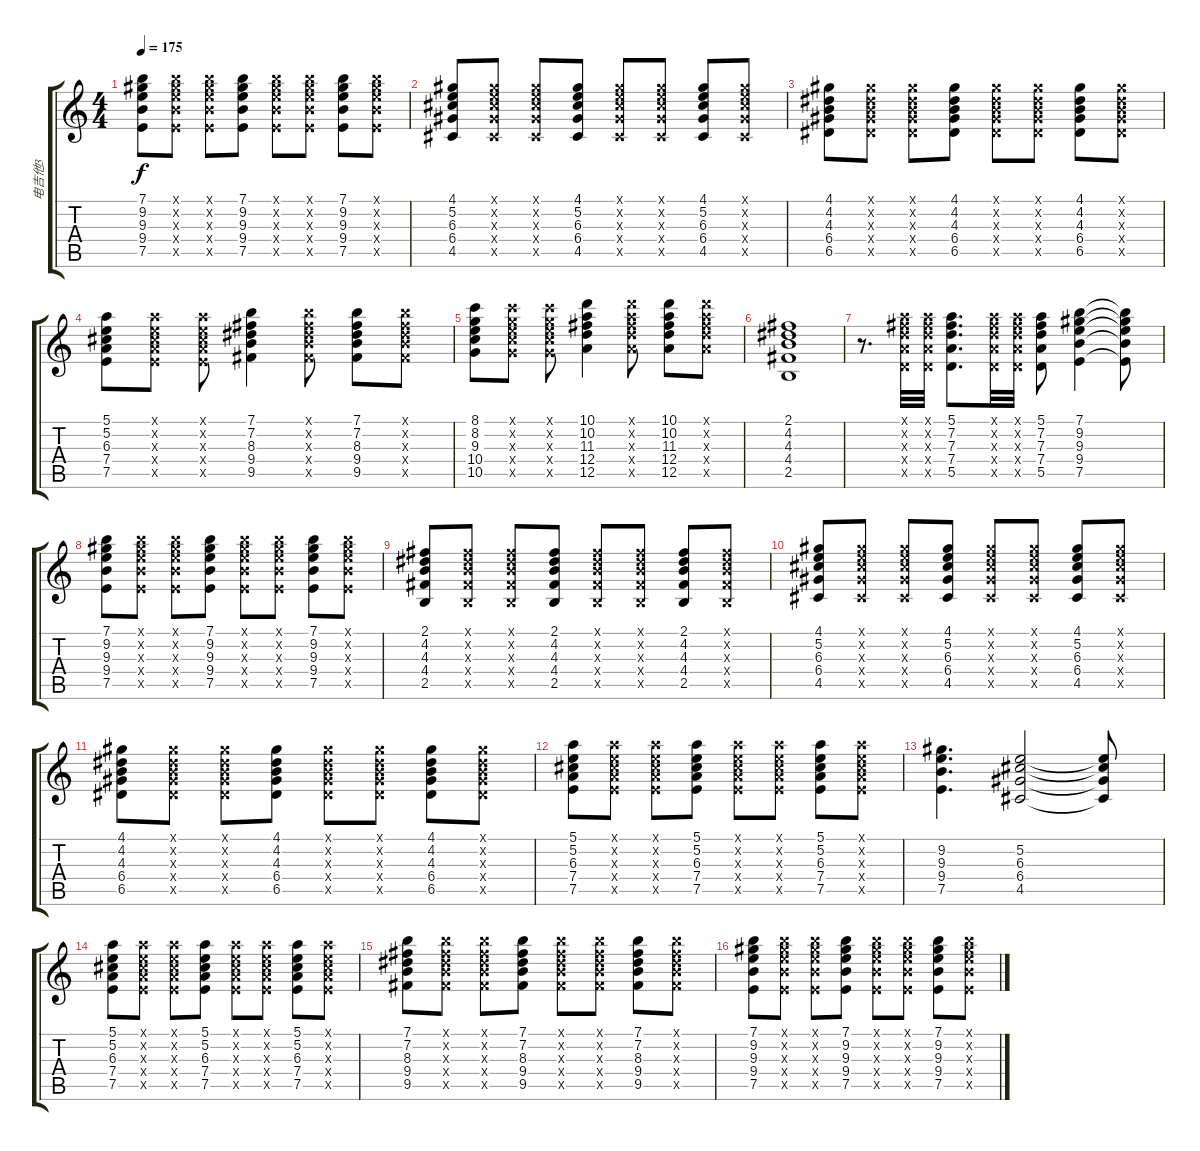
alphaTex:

\track ("电吉他3" "电吉他3") {instrument distortionguitar}
\staff {score tabs}
\tuning (E4 B3 G3 D3 A2 E2) {hide}
\ts (4 4)
\tempo 175
\clef g2
\ks c
(7.1 9.2 9.3 9.4 7.5).8{dy f} (7.1{x} 9.2{x} 9.3{x} 9.4{x} 7.5{x}).8 (7.1{x} 9.2{x} 9.3{x} 9.4{x} 7.5{x}).8 (7.1 9.2 9.3 9.4 7.5).8 (7.1{x} 9.2{x} 9.3{x} 9.4{x} 7.5{x}).8 (7.1{x} 9.2{x} 9.3{x} 9.4{x} 7.5{x}).8 (7.1 9.2 9.3 9.4 7.5).8 (7.1{x} 9.2{x} 9.3{x} 9.4{x} 7.5{x}).8 |
(4.1 5.2 6.3 6.4 4.5).8 (4.1{x} 5.2{x} 6.3{x} 6.4{x} 4.5{x}).8 (4.1{x} 5.2{x} 6.3{x} 6.4{x} 4.5{x}).8 (4.1 5.2 6.3 6.4 4.5).8 (4.1{x} 5.2{x} 6.3{x} 6.4{x} 4.5{x}).8 (4.1{x} 5.2{x} 6.3{x} 6.4{x} 4.5{x}).8 (4.1 5.2 6.3 6.4 4.5).8 (4.1{x} 5.2{x} 6.3{x} 6.4{x} 4.5{x}).8 |
(4.1 4.2 4.3 6.4 6.5).8 (4.1{x} 4.2{x} 4.3{x} 6.4{x} 6.5{x}).8 (4.1{x} 4.2{x} 4.3{x} 6.4{x} 6.5{x}).8 (4.1 4.2 4.3 6.4 6.5).8 (4.1{x} 4.2{x} 4.3{x} 6.4{x} 6.5{x}).8 (4.1{x} 4.2{x} 4.3{x} 6.4{x} 6.5{x}).8 (4.1 4.2 4.3 6.4 6.5).8 (4.1{x} 4.2{x} 4.3{x} 6.4{x} 6.5{x}).8 |
(5.1 5.2 6.3 7.4 7.5).8 (5.1{x} 5.2{x} 6.3{x} 7.4{x} 7.5{x}).8 (5.1{x} 5.2{x} 6.3{x} 7.4{x} 7.5{x}).8 (7.1 7.2 8.3 9.4 9.5).4 (7.1{x} 7.2{x} 8.3{x} 9.4{x} 9.5{x}).8 (7.1 7.2 8.3 9.4 9.5).8 (7.1{x} 7.2{x} 8.3{x} 9.4{x} 9.5{x}).8 |
(8.1 8.2 9.3 10.4 10.5).8 (8.1{x} 8.2{x} 9.3{x} 10.4{x} 10.5{x}).8 (8.1{x} 8.2{x} 9.3{x} 10.4{x} 10.5{x}).8 (10.1 10.2 11.3 12.4 12.5).4 (10.1{x} 10.2{x} 11.3{x} 12.4{x} 12.5{x}).8 (10.1 10.2 11.3 12.4 12.5).8 (10.1{x} 10.2{x} 11.3{x} 12.4{x} 12.5{x}).8 |
(2.1 4.2 4.3 4.4 2.5).1 |
r.8{d} (5.1{x} 7.2{x} 7.3{x} 7.4{x} 5.5{x}).32 (5.1{x} 7.2{x} 7.3{x} 7.4{x} 5.5{x}).32 (5.1 7.2 7.3 7.4 5.5).8{d} (5.1{x} 7.2{x} 7.3{x} 7.4{x} 5.5{x}).32 (5.1{x} 7.2{x} 7.3{x} 7.4{x} 5.5{x}).32 (5.1 7.2 7.3 7.4 5.5).8 (7.1 9.2 9.3 9.4 7.5).4 (7.1{t} 9.2{t} 9.3{t} 9.4{t} 7.5{t}).8 |
(7.1 9.2 9.3 9.4 7.5).8 (7.1{x} 9.2{x} 9.3{x} 9.4{x} 7.5{x}).8 (7.1{x} 9.2{x} 9.3{x} 9.4{x} 7.5{x}).8 (7.1 9.2 9.3 9.4 7.5).8 (7.1{x} 9.2{x} 9.3{x} 9.4{x} 7.5{x}).8 (7.1{x} 9.2{x} 9.3{x} 9.4{x} 7.5{x}).8 (7.1 9.2 9.3 9.4 7.5).8 (7.1{x} 9.2{x} 9.3{x} 9.4{x} 7.5{x}).8 |
(2.1 4.2 4.3 4.4 2.5).8 (2.1{x} 4.2{x} 4.3{x} 4.4{x} 2.5{x}).8 (2.1{x} 4.2{x} 4.3{x} 4.4{x} 2.5{x}).8 (2.1 4.2 4.3 4.4 2.5).8 (2.1{x} 4.2{x} 4.3{x} 4.4{x} 2.5{x}).8 (2.1{x} 4.2{x} 4.3{x} 4.4{x} 2.5{x}).8 (2.1 4.2 4.3 4.4 2.5).8 (2.1{x} 4.2{x} 4.3{x} 4.4{x} 2.5{x}).8 |
(4.1 5.2 6.3 6.4 4.5).8 (4.1{x} 5.2{x} 6.3{x} 6.4{x} 4.5{x}).8 (4.1{x} 5.2{x} 6.3{x} 6.4{x} 4.5{x}).8 (4.1 5.2 6.3 6.4 4.5).8 (4.1{x} 5.2{x} 6.3{x} 6.4{x} 4.5{x}).8 (4.1{x} 5.2{x} 6.3{x} 6.4{x} 4.5{x}).8 (4.1 5.2 6.3 6.4 4.5).8 (4.1{x} 5.2{x} 6.3{x} 6.4{x} 4.5{x}).8 |
(4.1 4.2 4.3 6.4 6.5).8 (4.1{x} 4.2{x} 4.3{x} 6.4{x} 6.5{x}).8 (4.1{x} 4.2{x} 4.3{x} 6.4{x} 6.5{x}).8 (4.1 4.2 4.3 6.4 6.5).8 (4.1{x} 4.2{x} 4.3{x} 6.4{x} 6.5{x}).8 (4.1{x} 4.2{x} 4.3{x} 6.4{x} 6.5{x}).8 (4.1 4.2 4.3 6.4 6.5).8 (4.1{x} 4.2{x} 4.3{x} 6.4{x} 6.5{x}).8 |
(5.1 5.2 6.3 7.4 7.5).8 (5.1{x} 5.2{x} 6.3{x} 7.4{x} 7.5{x}).8 (5.1{x} 5.2{x} 6.3{x} 7.4{x} 7.5{x}).8 (5.1 5.2 6.3 7.4 7.5).8 (5.1{x} 5.2{x} 6.3{x} 7.4{x} 7.5{x}).8 (5.1{x} 5.2{x} 6.3{x} 7.4{x} 7.5{x}).8 (5.1 5.2 6.3 7.4 7.5).8 (5.1{x} 5.2{x} 6.3{x} 7.4{x} 7.5{x}).8 |
(9.2 9.3 9.4 7.5).4{d} (5.2 6.3 6.4 4.5).2 (5.2{t} 6.3{t} 6.4{t} 4.5{t}).8 |
(5.1 5.2 6.3 7.4 7.5).8 (5.1{x} 5.2{x} 6.3{x} 7.4{x} 7.5{x}).8 (5.1{x} 5.2{x} 6.3{x} 7.4{x} 7.5{x}).8 (5.1 5.2 6.3 7.4 7.5).8 (5.1{x} 5.2{x} 6.3{x} 7.4{x} 7.5{x}).8 (5.1{x} 5.2{x} 6.3{x} 7.4{x} 7.5{x}).8 (5.1 5.2 6.3 7.4 7.5).8 (5.1{x} 5.2{x} 6.3{x} 7.4{x} 7.5{x}).8 |
(7.1 7.2 8.3 9.4 9.5).8 (7.1{x} 7.2{x} 8.3{x} 9.4{x} 9.5{x}).8 (7.1{x} 7.2{x} 8.3{x} 9.4{x} 9.5{x}).8 (7.1 7.2 8.3 9.4 9.5).8 (7.1{x} 7.2{x} 8.3{x} 9.4{x} 9.5{x}).8 (7.1{x} 7.2{x} 8.3{x} 9.4{x} 9.5{x}).8 (7.1 7.2 8.3 9.4 9.5).8 (7.1{x} 7.2{x} 8.3{x} 9.4{x} 9.5{x}).8 |
(7.1 9.2 9.3 9.4 7.5).8 (7.1{x} 9.2{x} 9.3{x} 9.4{x} 7.5{x}).8 (7.1{x} 9.2{x} 9.3{x} 9.4{x} 7.5{x}).8 (7.1 9.2 9.3 9.4 7.5).8 (7.1{x} 9.2{x} 9.3{x} 9.4{x} 7.5{x}).8 (7.1{x} 9.2{x} 9.3{x} 9.4{x} 7.5{x}).8 (7.1 9.2 9.3 9.4 7.5).8 (7.1{x} 9.2{x} 9.3{x} 9.4{x} 7.5{x}).8
